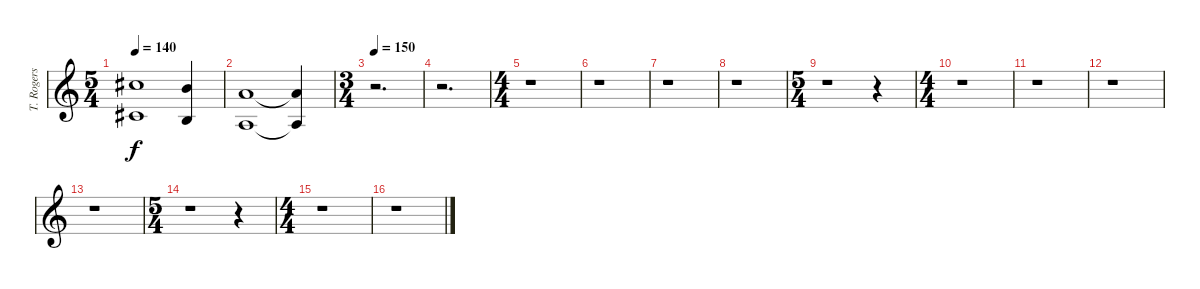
\track ("T. Rogers Keys" "T. Rogers ") {instrument lead2sawtooth}
\staff {score}
\tuning (Db4 Ab3 E3 B2 Gb2 Db2) {hide}
\ts (5 4)
\tempo 140
\clef g2
\ks c
(12.1{t} 9.3{t}).1{dy f} (10.1 7.3).4 |
(8.1 5.3).1 (8.1{t} 5.3{t}).4 |
\ts (3 4)
\tempo 150
r.2{d} |
r.2{d} |
\ts (4 4)
r.1 |
r.1 |
r.1 |
r.1 |
\ts (5 4)
r.1 r.4 |
\ts (4 4)
r.1 |
r.1 |
r.1 |
r.1 |
\ts (5 4)
r.1 r.4 |
\ts (4 4)
r.1 |
r.1
